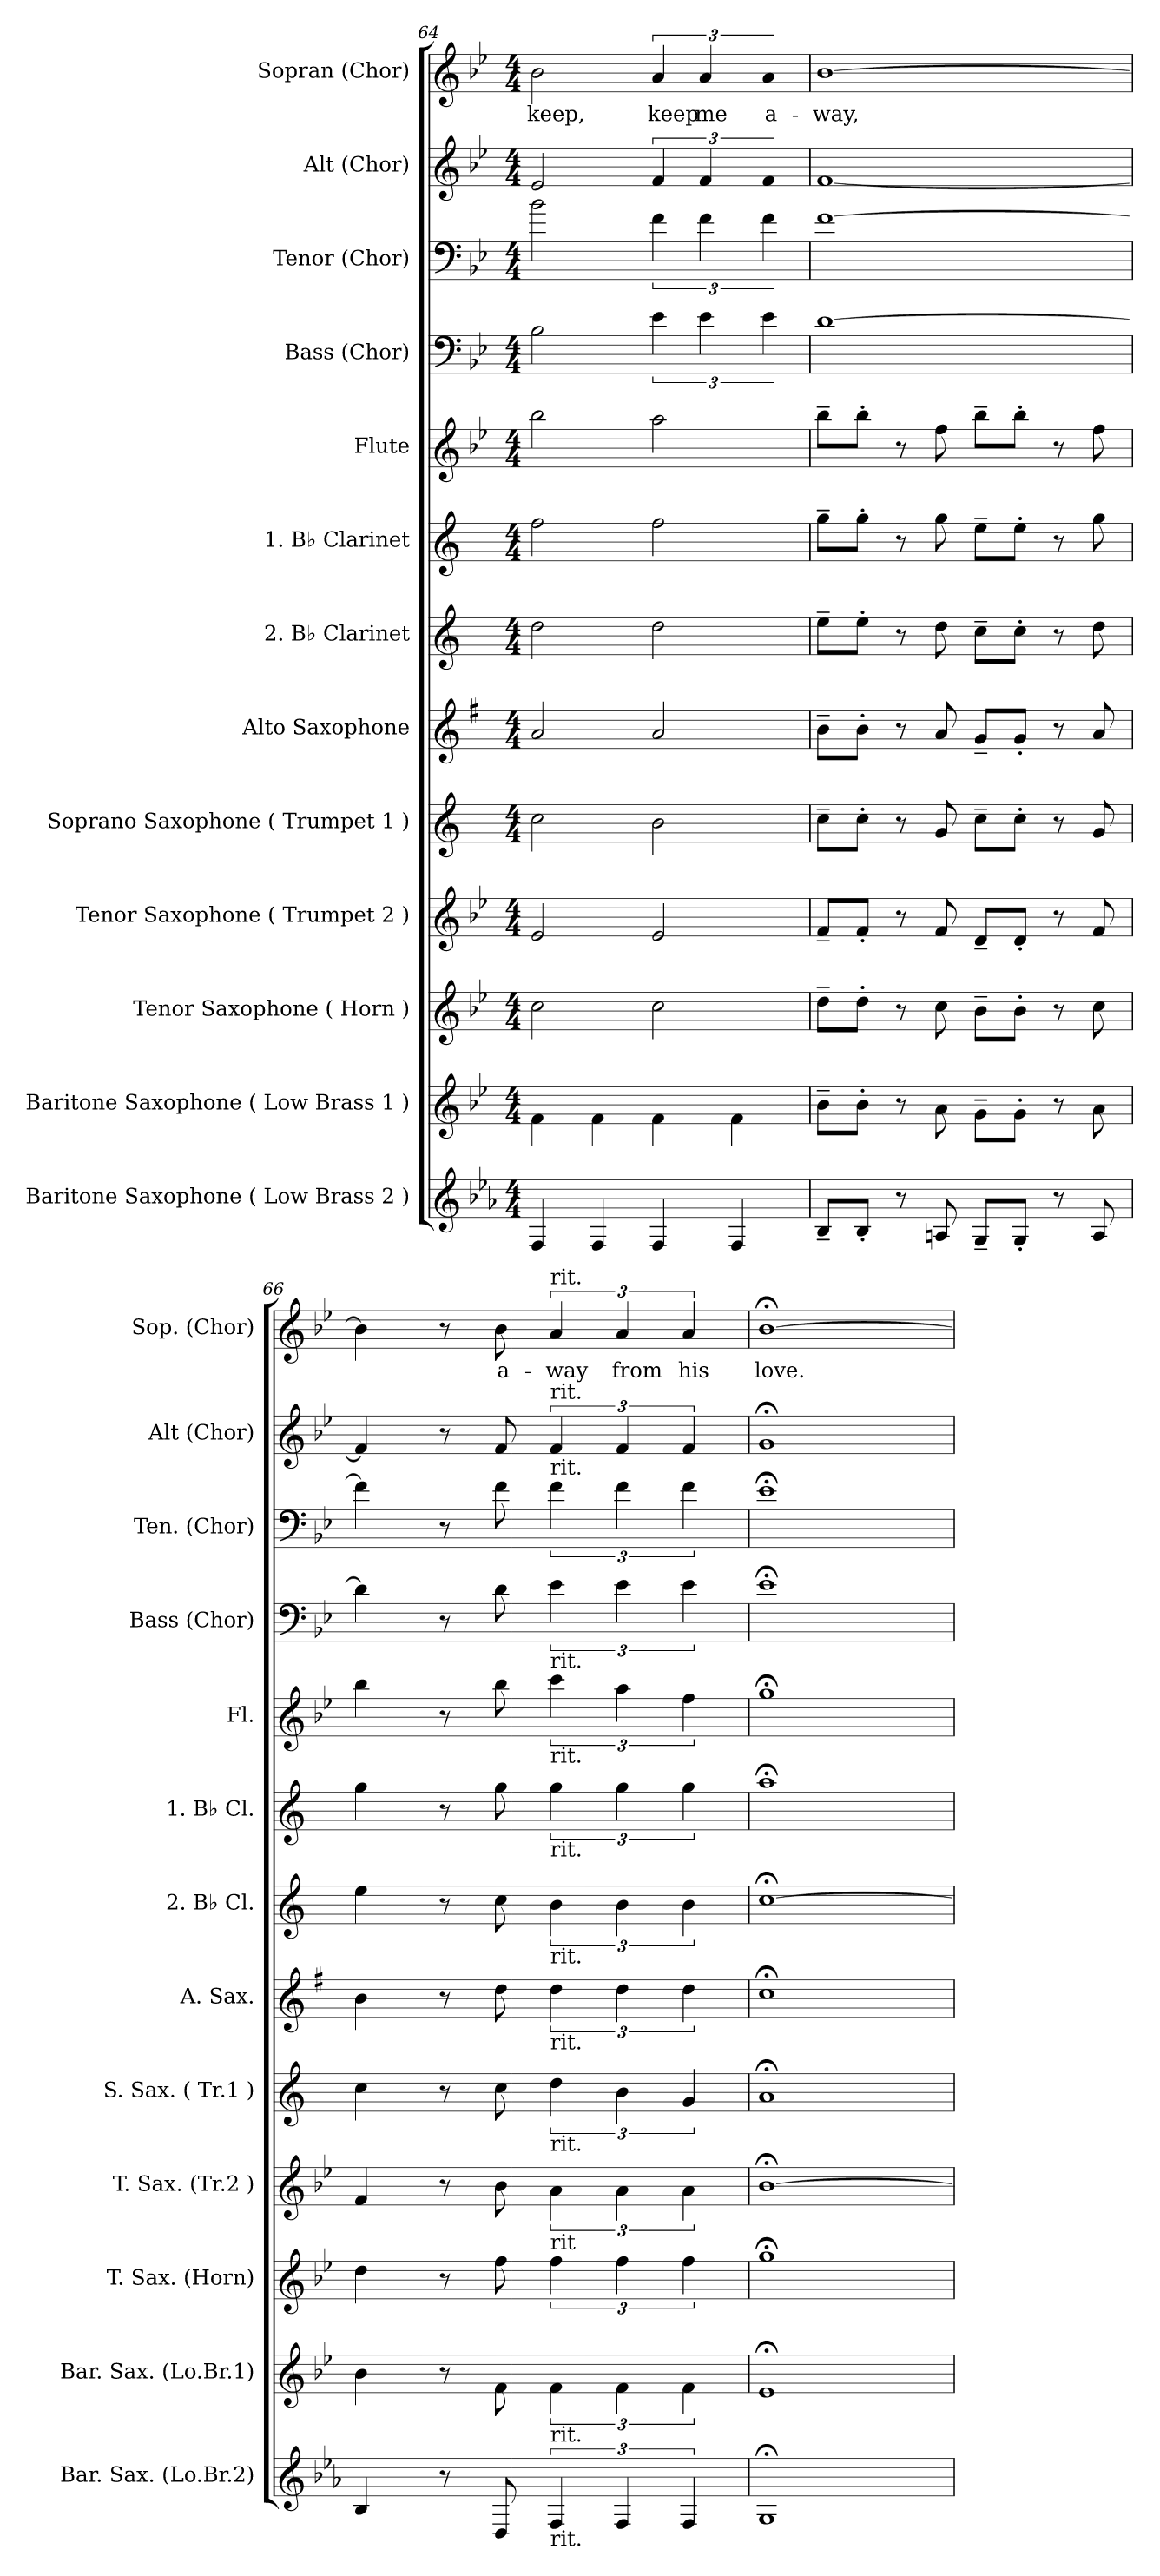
**kern	**kern	**kern	**kern	**kern	**kern	**kern	**kern	**kern	**kern	**kern	**kern	**kern	**text
*part13	*part12	*part11	*part10	*part9	*part8	*part7	*part6	*part5	*part4	*part3	*part2	*part1	*part1
*staff13	*staff12	*staff11	*staff10	*staff9	*staff8	*staff7	*staff6	*staff5	*staff4	*staff3	*staff2	*staff1	*staff1
*I"Baritone Saxophone   ( Low Brass 2 )	*I"Baritone Saxophone   ( Low Brass 1 )	*I"Tenor Saxophone     ( Horn )	*I"Tenor Saxophone    ( Trumpet 2 )	*I"Soprano Saxophone    ( Trumpet 1 )	*I"Alto Saxophone	*I"2. B♭ Clarinet	*I"1. B♭ Clarinet	*I"Flute	*I"Bass (Chor)	*I"Tenor  (Chor)	*I"Alt (Chor)	*I"Sopran (Chor)	*
*I'Bar. Sax. (Lo.Br.2)	*I'Bar. Sax. (Lo.Br.1)	*I'T. Sax. (Horn)	*I'T. Sax. (Tr.2 )	*I'S. Sax. ( Tr.1 )	*I'A. Sax.	*I'2. B♭ Cl.	*I'1. B♭ Cl.	*I'Fl.	*I'Bass (Chor)	*I'Ten. (Chor)	*I'Alt (Chor)	*I'Sop. (Chor)	*
*clefG2	*clefG2	*clefG2	*clefG2	*clefG2	*clefG2	*clefG2	*clefG2	*clefG2	*clefF4	*clefF4	*clefG2	*clefG2	*
*ITrd12c21	*ITrd12c21	*ITrd8c14	*ITrd8c14	*ITrd1c2	*ITrd5c9	*ITrd1c2	*ITrd1c2	*	*	*	*	*	*
*k[b-e-a-]	*k[b-e-]	*k[b-e-]	*k[b-e-]	*k[b-e-]	*k[b-e-]	*k[b-e-]	*k[b-e-]	*k[b-e-]	*k[b-e-]	*k[b-e-]	*k[b-e-]	*k[b-e-]	*
*E-:	*B-:	*B-:	*B-:	*B-:	*B-:	*B-:	*B-:	*B-:	*B-:	*B-:	*B-:	*B-:	*
*M4/4	*M4/4	*M4/4	*M4/4	*M4/4	*M4/4	*M4/4	*M4/4	*M4/4	*M4/4	*M4/4	*M4/4	*M4/4	*
=64	=64	=64	=64	=64	=64	=64	=64	=64	=64	=64	=64	=64	=64
4FF/	4F\	2c\	2E-/	2b-\	2c/	2cc\	2ee-\	2bb-\	2B-\	2b-\	2e-/	2b-\	keep,
4FF/	4F\	.	.	.	.	.	.	.	.	.	.	.	.
4FF/	4F\	2c\	2E-/	2a\	2c/	2cc\	2ee-\	2aa\	6e-\	6f\	6f/	6a/	keep
.	.	.	.	.	.	.	.	.	6e-\	6f\	6f/	6a/	me
4FF/	4F\	.	.	.	.	.	.	.	.	.	.	.	.
.	.	.	.	.	.	.	.	.	6e-\	6f\	6f/	6a/	a-
=65	=65	=65	=65	=65	=65	=65	=65	=65	=65	=65	=65	=65	=65
8BB-~/L	8B-~\L	8d~\L	8F~/L	8b-~\L	8d~\L	8dd~\L	8ff~\L	8bb-~\L	[1d	[1f	[1f	[1b-	-way,
8BB-'/J	8B-'\J	8d'\J	8F'/J	8b-'\J	8d'\J	8dd'\J	8ff'\J	8bb-'\J	.	.	.	.	.
8r	8r	8r	8r	8r	8r	8r	8r	8r	.	.	.	.	.
8AAn/	8A\	8c\	8F/	8f/	8c/	8cc\	8ff\	8ff\	.	.	.	.	.
8GG~/L	8G~\L	8B-~\L	8D~/L	8b-~\L	8B-~/L	8b-~\L	8dd~\L	8bb-~\L	.	.	.	.	.
8GG'/J	8G'\J	8B-'\J	8D'/J	8b-'\J	8B-'/J	8b-'\J	8dd'\J	8bb-'\J	.	.	.	.	.
8r	8r	8r	8r	8r	8r	8r	8r	8r	.	.	.	.	.
8AA/	8A\	8c\	8F/	8f/	8c/	8cc\	8ff\	8ff\	.	.	.	.	.
!!LO:PB:g=z
=66	=66	=66	=66	=66	=66	=66	=66	=66	=66	=66	=66	=66	=66
4BB-/	4B-\	4d\	4F/	4b-\	4d\	4dd\	4ff\	4bb-\	4d\]	4f\]	4f/]	4b-\]	.
8r	8r	8r	8r	8r	8r	8r	8r	8r	8r	8r	8r	8r	.
8DD/	8F\	8f\	8B-\	8b-\	8f\	8b-\	8ff\	8bb-\	8d\	8f\	8f/	8b-\	a-
!	!	!	!	!	!	!	!	!	!	!	!	!LO:TX:a:t=rit.	!
!	!	!	!	!	!	!	!	!	!	!	!LO:TX:a:t=rit.	!	!
!	!	!	!	!	!	!	!	!	!	!LO:TX:a:t=rit.	!	!	!
!	!	!	!	!	!	!	!	!	!LO:TX:b:t=rit.	!	!	!	!
!	!	!	!	!	!	!	!	!LO:TX:b:t=rit.	!	!	!	!	!
!	!	!	!	!	!	!	!LO:TX:b:t=rit.	!	!	!	!	!	!
!	!	!	!	!	!	!LO:TX:b:t=rit.	!	!	!	!	!	!	!
!	!	!	!	!	!LO:TX:b:t=rit.	!	!	!	!	!	!	!	!
!	!	!	!	!LO:TX:b:t=rit.	!	!	!	!	!	!	!	!	!
!	!	!LO:TX:a:t=rit	!	!	!	!	!	!	!	!	!	!	!
!	!LO:TX:b:t=rit.	!	!	!	!	!	!	!	!	!	!	!	!
!LO:TX:b:t=rit.	!	!	!	!	!	!	!	!	!	!	!	!	!
6FF/	6F\	6f\	6A\	6cc\	6f\	6a\	6ff\	6ccc\	6e-\	6f\	6f/	6a/	-way
6FF/	6F\	6f\	6A\	6a\	6f\	6a\	6ff\	6aa\	6e-\	6f\	6f/	6a/	from
6FF/	6F\	6f\	6A\	6f/	6f\	6a\	6ff\	6ff\	6e-\	6f\	6f/	6a/	his
=67	=67	=67	=67	=67	=67	=67	=67	=67	=67	=67	=67	=67	=67
1GG;<	1E-;<	1g;<	[1B-;<	1g;<	1e-;<	[1b-;<	1gg;<	1gg;<	1e-;<	1e-;<	1g;<	[1b-;<	love.
=	=	=	=	=	=	=	=	=	=	=	=	=	=
*-	*-	*-	*-	*-	*-	*-	*-	*-	*-	*-	*-	*-	*-
